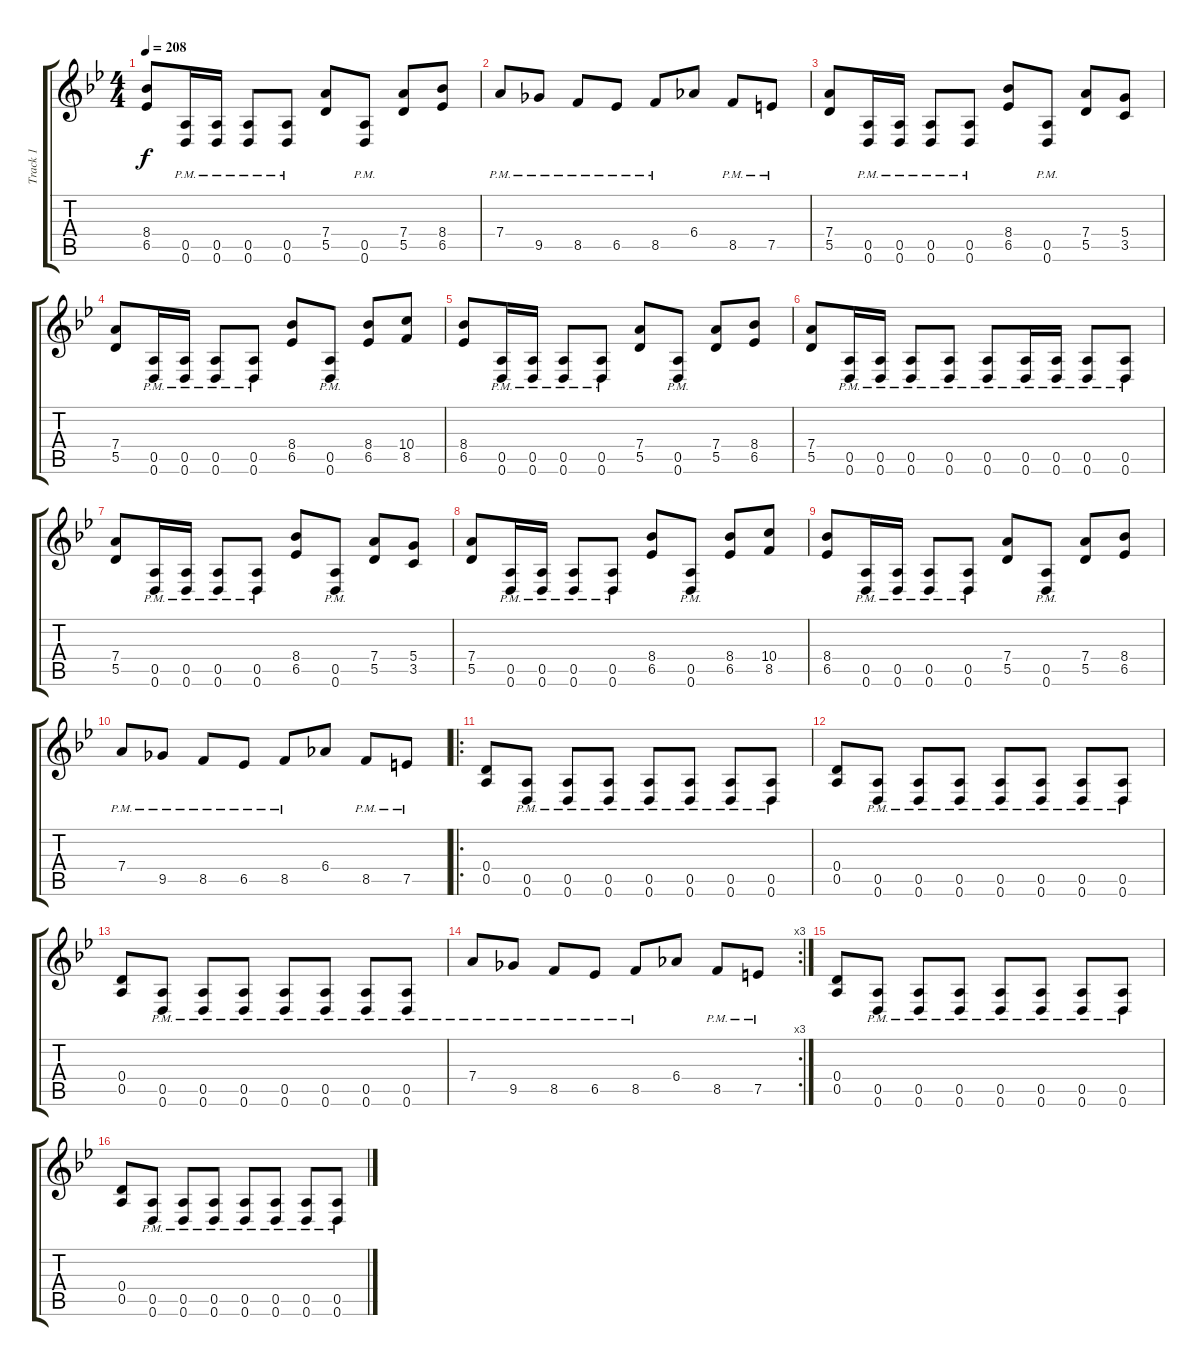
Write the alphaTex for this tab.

\track ("Track 1" "Track 1") {instrument distortionguitar}
\staff {score tabs}
\tuning (E4 B3 G3 D3 A2 D2) {hide}
\ts (4 4)
\tempo 208
\clef g2
\ks bb
(8.4 6.5).8{dy f} (0.5{pm} 0.6{pm}).16 (0.5{pm} 0.6{pm}).16 (0.5{pm} 0.6{pm}).8 (0.5{pm} 0.6{pm}).8 (7.4 5.5).8 (0.5{pm} 0.6{pm}).8 (7.4 5.5).8 (8.4 6.5).8 |
7.4{pm}.8 9.5{pm}.8 8.5{pm}.8 6.5{pm}.8 8.5{pm}.8 6.4.8 8.5{pm}.8 7.5{pm}.8 |
(7.4 5.5).8 (0.5{pm} 0.6{pm}).16 (0.5{pm} 0.6{pm}).16 (0.5{pm} 0.6{pm}).8 (0.5{pm} 0.6{pm}).8 (8.4 6.5).8 (0.5{pm} 0.6{pm}).8 (7.4 5.5).8 (5.4 3.5).8 |
(7.4 5.5).8 (0.5{pm} 0.6{pm}).16 (0.5{pm} 0.6{pm}).16 (0.5{pm} 0.6{pm}).8 (0.5{pm} 0.6{pm}).8 (8.4 6.5).8 (0.5{pm} 0.6{pm}).8 (8.4 6.5).8 (10.4 8.5).8 |
(8.4 6.5).8 (0.5{pm} 0.6{pm}).16 (0.5{pm} 0.6{pm}).16 (0.5{pm} 0.6{pm}).8 (0.5{pm} 0.6{pm}).8 (7.4 5.5).8 (0.5{pm} 0.6{pm}).8 (7.4 5.5).8 (8.4 6.5).8 |
(7.4 5.5).8 (0.5{pm} 0.6{pm}).16 (0.5{pm} 0.6{pm}).16 (0.5{pm} 0.6{pm}).8 (0.5{pm} 0.6{pm}).8 (0.5{pm} 0.6{pm}).8 (0.5{pm} 0.6{pm}).16 (0.5{pm} 0.6{pm}).16 (0.5{pm} 0.6{pm}).8 (0.5{pm} 0.6{pm}).8 |
(7.4 5.5).8 (0.5{pm} 0.6{pm}).16 (0.5{pm} 0.6{pm}).16 (0.5{pm} 0.6{pm}).8 (0.5{pm} 0.6{pm}).8 (8.4 6.5).8 (0.5{pm} 0.6{pm}).8 (7.4 5.5).8 (5.4 3.5).8 |
(7.4 5.5).8 (0.5{pm} 0.6{pm}).16 (0.5{pm} 0.6{pm}).16 (0.5{pm} 0.6{pm}).8 (0.5{pm} 0.6{pm}).8 (8.4 6.5).8 (0.5{pm} 0.6{pm}).8 (8.4 6.5).8 (10.4 8.5).8 |
(8.4 6.5).8 (0.5{pm} 0.6{pm}).16 (0.5{pm} 0.6{pm}).16 (0.5{pm} 0.6{pm}).8 (0.5{pm} 0.6{pm}).8 (7.4 5.5).8 (0.5{pm} 0.6{pm}).8 (7.4 5.5).8 (8.4 6.5).8 |
7.4{pm}.8 9.5{pm}.8 8.5{pm}.8 6.5{pm}.8 8.5{pm}.8 6.4.8 8.5{pm}.8 7.5{pm}.8 |
\ro
(0.4 0.5).8 (0.5{pm} 0.6{pm}).8 (0.5{pm} 0.6{pm}).8 (0.5{pm} 0.6{pm}).8 (0.5{pm} 0.6{pm}).8 (0.5{pm} 0.6{pm}).8 (0.5{pm} 0.6{pm}).8 (0.5{pm} 0.6{pm}).8 |
(0.4 0.5).8 (0.5{pm} 0.6{pm}).8 (0.5{pm} 0.6{pm}).8 (0.5{pm} 0.6{pm}).8 (0.5{pm} 0.6{pm}).8 (0.5{pm} 0.6{pm}).8 (0.5{pm} 0.6{pm}).8 (0.5{pm} 0.6{pm}).8 |
(0.4 0.5).8 (0.5{pm} 0.6{pm}).8 (0.5{pm} 0.6{pm}).8 (0.5{pm} 0.6{pm}).8 (0.5{pm} 0.6{pm}).8 (0.5{pm} 0.6{pm}).8 (0.5{pm} 0.6{pm}).8 (0.5{pm} 0.6{pm}).8 |
\rc 3
7.4{pm}.8 9.5{pm}.8 8.5{pm}.8 6.5{pm}.8 8.5{pm}.8 6.4.8 8.5{pm}.8 7.5{pm}.8 |
(0.4 0.5).8 (0.5{pm} 0.6{pm}).8 (0.5{pm} 0.6{pm}).8 (0.5{pm} 0.6{pm}).8 (0.5{pm} 0.6{pm}).8 (0.5{pm} 0.6{pm}).8 (0.5{pm} 0.6{pm}).8 (0.5{pm} 0.6{pm}).8 |
(0.4 0.5).8 (0.5{pm} 0.6{pm}).8 (0.5{pm} 0.6{pm}).8 (0.5{pm} 0.6{pm}).8 (0.5{pm} 0.6{pm}).8 (0.5{pm} 0.6{pm}).8 (0.5{pm} 0.6{pm}).8 (0.5{pm} 0.6{pm}).8
